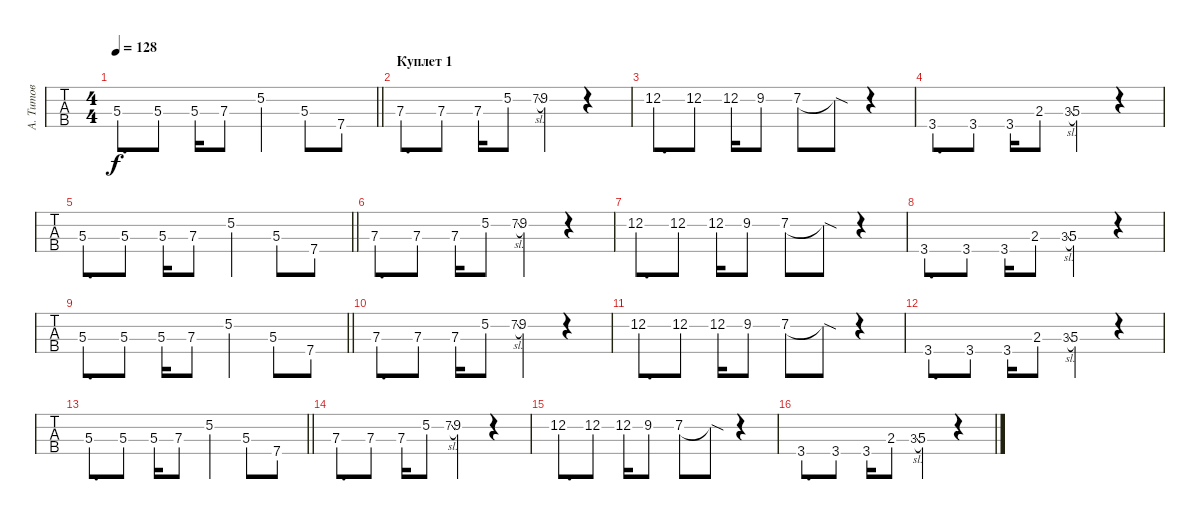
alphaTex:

\track ("А. Титов" "А. Титов") {instrument fretlessbass}
\staff {tabs}
\tuning (G2 D2 A1 E1) {hide}
\ts (4 4)
\tempo 128
\clef f4
\barLineRight lightlight
\ks c
5.3{st}.8{d dy f} 5.3{st}.8 5.3.16 7.3.8 5.2{st}.4 5.3.8 7.4.8 |
\section ("" "Куплет 1")
7.3{st}.8{d} 7.3{st}.8 7.3.16 5.2.8 7.2{sl}.8{gr onbeat} 9.2{st}.4 r.4 |
12.2{st}.8{d} 12.2{st}.8 12.2.16 9.2.8 7.2.8 7.2{sod t}.8 r.4 |
3.4{st}.8{d} 3.4{st}.8 3.4.16 2.3.8 3.3{sl}.8{gr} 5.3{st}.4 r.4 |
\barLineRight lightlight
5.3{st}.8{d} 5.3{st}.8 5.3.16 7.3.8 5.2{st}.4 5.3.8 7.4.8 |
7.3{st}.8{d} 7.3{st}.8 7.3.16 5.2.8 7.2{sl}.8{gr onbeat} 9.2{st}.4 r.4 |
12.2{st}.8{d} 12.2{st}.8 12.2.16 9.2.8 7.2.8 7.2{sod t}.8 r.4 |
3.4{st}.8{d} 3.4{st}.8 3.4.16 2.3.8 3.3{sl}.8{gr} 5.3{st}.4 r.4 |
\barLineRight lightlight
5.3{st}.8{d} 5.3{st}.8 5.3.16 7.3.8 5.2{st}.4 5.3.8 7.4.8 |
7.3{st}.8{d} 7.3{st}.8 7.3.16 5.2.8 7.2{sl}.8{gr onbeat} 9.2{st}.4 r.4 |
12.2{st}.8{d} 12.2{st}.8 12.2.16 9.2.8 7.2.8 7.2{sod t}.8 r.4 |
3.4{st}.8{d} 3.4{st}.8 3.4.16 2.3.8 3.3{sl}.8{gr} 5.3{st}.4 r.4 |
\barLineRight lightlight
5.3{st}.8{d} 5.3{st}.8 5.3.16 7.3.8 5.2{st}.4 5.3.8 7.4.8 |
7.3{st}.8{d} 7.3{st}.8 7.3.16 5.2.8 7.2{sl}.8{gr onbeat} 9.2{st}.4 r.4 |
12.2{st}.8{d} 12.2{st}.8 12.2.16 9.2.8 7.2.8 7.2{sod t}.8 r.4 |
3.4{st}.8{d} 3.4{st}.8 3.4.16 2.3.8 3.3{sl}.8{gr} 5.3{st}.4 r.4
